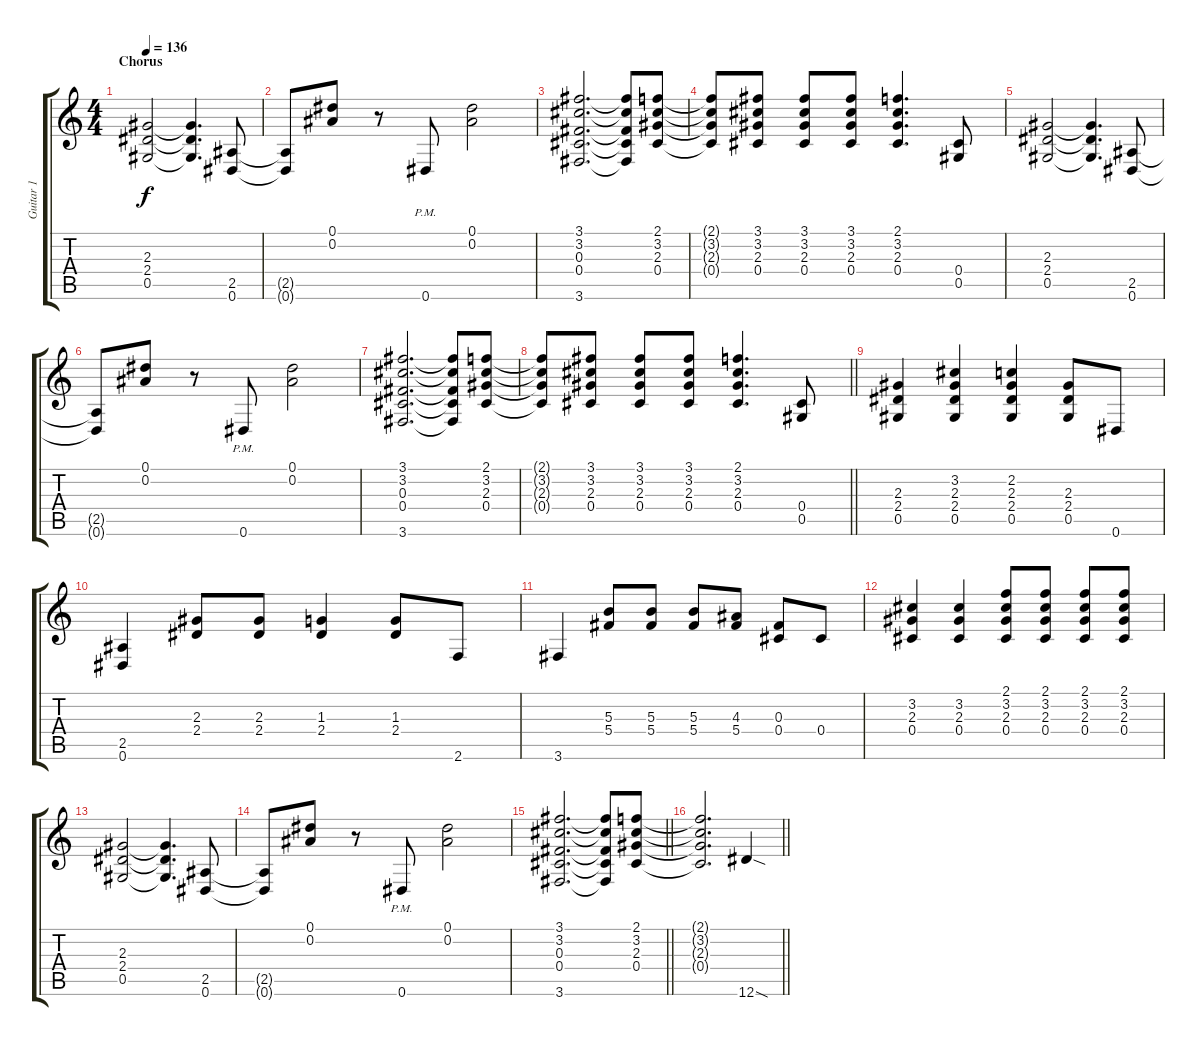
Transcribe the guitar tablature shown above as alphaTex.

\track ("Guitar 1" "Guitar 1") {instrument overdrivenguitar}
\staff {score tabs}
\tuning (Eb4 Bb3 Gb3 Db3 Ab2 Eb2) {hide}
\ts (4 4)
\section ("" "Chorus")
\tempo 136
\clef g2
\ks c
(2.3 2.4 0.5).2{dy f} (2.3{t} 2.4{t} 0.5{t}).4{d} (2.5 0.6).8 |
(2.5{t} 0.6{t}).8 (0.1 0.2).8 r.8 0.6{pm}.8 (0.1 0.2).2 |
(3.1 3.2 0.3 0.4 3.6).2{d} (3.1{t} 3.2{t} 0.3{t} 0.4{t} 3.6{t}).8 (2.1 3.2 2.3 0.4).8 |
(2.1{t} 3.2{t} 2.3{t} 0.4{t}).8 (3.1 3.2 2.3 0.4).8 (3.1 3.2 2.3 0.4).8 (3.1 3.2 2.3 0.4).8 (2.1 3.2 2.3 0.4).4{d} (0.4 0.5).8 |
(2.3 2.4 0.5).2 (2.3{t} 2.4{t} 0.5{t}).4{d} (2.5 0.6).8 |
(2.5{t} 0.6{t}).8 (0.1 0.2).8 r.8 0.6{pm}.8 (0.1 0.2).2 |
(3.1 3.2 0.3 0.4 3.6).2{d} (3.1{t} 3.2{t} 0.3{t} 0.4{t} 3.6{t}).8 (2.1 3.2 2.3 0.4).8 |
\barLineRight lightlight
(2.1{t} 3.2{t} 2.3{t} 0.4{t}).8 (3.1 3.2 2.3 0.4).8 (3.1 3.2 2.3 0.4).8 (3.1 3.2 2.3 0.4).8 (2.1 3.2 2.3 0.4).4{d} (0.4 0.5).8 |
(2.3 2.4 0.5).4 (3.2 2.3 2.4 0.5).4 (2.2 2.3 2.4 0.5).4 (2.3 2.4 0.5).8 0.6.8 |
(2.5 0.6).4 (2.3 2.4).8 (2.3 2.4).8 (1.3 2.4).4 (1.3 2.4).8 2.6.8 |
3.6.4 (5.3 5.4).8 (5.3 5.4).8 (5.3 5.4).8 (4.3 5.4).8 (0.3 0.4).8 0.4.8 |
(3.2 2.3 0.4).4 (3.2 2.3 0.4).4 (2.1 3.2 2.3 0.4).8 (2.1 3.2 2.3 0.4).8 (2.1 3.2 2.3 0.4).8 (2.1 3.2 2.3 0.4).8 |
(2.3 2.4 0.5).2 (2.3{t} 2.4{t} 0.5{t}).4{d} (2.5 0.6).8 |
(2.5{t} 0.6{t}).8 (0.1 0.2).8 r.8 0.6{pm}.8 (0.1 0.2).2 |
\barLineRight lightlight
(3.1 3.2 0.3 0.4 3.6).2{d} (3.1{t} 3.2{t} 0.3{t} 0.4{t} 3.6{t}).8 (2.1 3.2 2.3 0.4).8 |
\barLineRight lightlight
(2.1{t} 3.2{t} 2.3{t} 0.4{t}).2{d} 12.6{sod}.4
